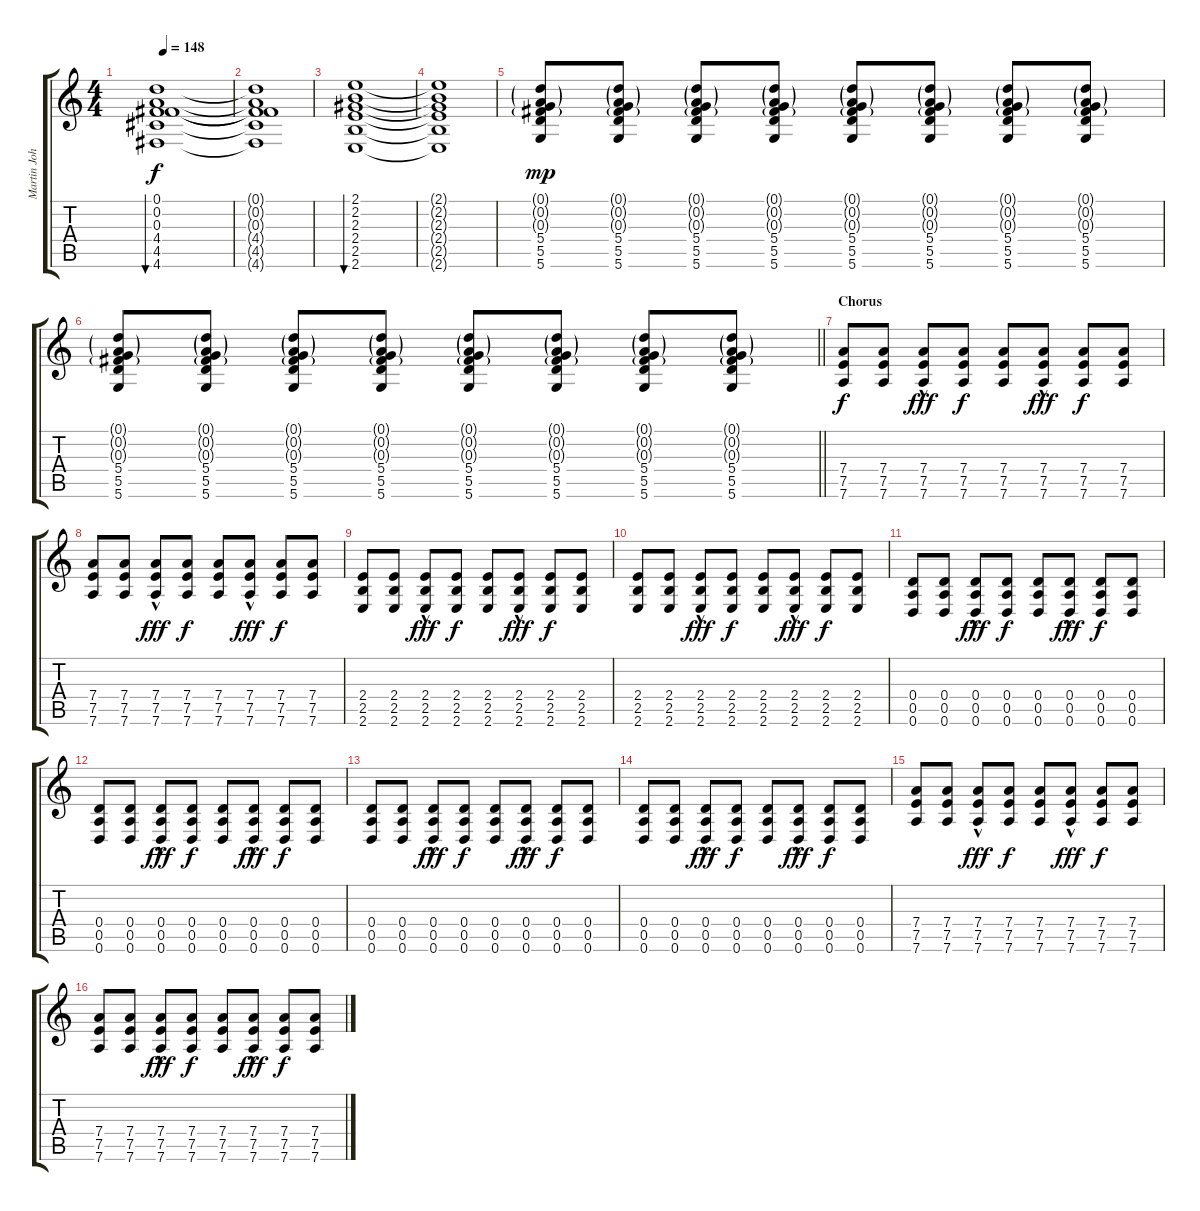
\track ("Martin Johnson (Rhythm Guitar)" "Martin Joh") {instrument overdrivenguitar}
\staff {score tabs}
\tuning (D4 A3 Gb3 D3 A2 D2) {hide}
\ts (4 4)
\tempo 148
\clef g2
\ks c
(0.1 0.2 0.3 4.4 4.5 4.6).1{bu 480 dy f} |
(0.1{t} 0.2{t} 0.3{t} 4.4{t} 4.5{t} 4.6{t}).1 |
(2.1 2.2 2.3 2.4 2.5 2.6).1{bu 480} |
(2.1{t} 2.2{t} 2.3{t} 2.4{t} 2.5{t} 2.6{t}).1 |
(0.1{g} 0.2{g} 0.3{g} 5.4 5.5 5.6).8{dy mp instrument overdrivenguitar} (0.1{g} 0.2{g} 0.3{g} 5.4 5.5 5.6).8 (0.1{g} 0.2{g} 0.3{g} 5.4 5.5 5.6).8 (0.1{g} 0.2{g} 0.3{g} 5.4 5.5 5.6).8 (0.1{g} 0.2{g} 0.3{g} 5.4 5.5 5.6).8 (0.1{g} 0.2{g} 0.3{g} 5.4 5.5 5.6).8 (0.1{g} 0.2{g} 0.3{g} 5.4 5.5 5.6).8 (0.1{g} 0.2{g} 0.3{g} 5.4 5.5 5.6).8 |
\barLineRight lightlight
(0.1{g} 0.2{g} 0.3{g} 5.4 5.5 5.6).8 (0.1{g} 0.2{g} 0.3{g} 5.4 5.5 5.6).8 (0.1{g} 0.2{g} 0.3{g} 5.4 5.5 5.6).8 (0.1{g} 0.2{g} 0.3{g} 5.4 5.5 5.6).8 (0.1{g} 0.2{g} 0.3{g} 5.4 5.5 5.6).8 (0.1{g} 0.2{g} 0.3{g} 5.4 5.5 5.6).8 (0.1{g} 0.2{g} 0.3{g} 5.4 5.5 5.6).8 (0.1{g} 0.2{g} 0.3{g} 5.4 5.5 5.6).8 |
\section ("" "Chorus")
(7.4 7.5 7.6).8{dy f} (7.4 7.5 7.6).8 (7.4 7.5 7.6{hac}).8{dy fff} (7.4 7.5 7.6).8{dy f} (7.4 7.5 7.6).8 (7.4 7.5 7.6{hac}).8{dy fff} (7.4 7.5 7.6).8{dy f} (7.4 7.5 7.6).8 |
(7.4 7.5 7.6).8 (7.4 7.5 7.6).8 (7.4 7.5 7.6{hac}).8{dy fff} (7.4 7.5 7.6).8{dy f} (7.4 7.5 7.6).8 (7.4 7.5 7.6{hac}).8{dy fff} (7.4 7.5 7.6).8{dy f} (7.4 7.5 7.6).8 |
(2.4 2.5 2.6).8 (2.4 2.5 2.6).8 (2.4 2.5 2.6{hac}).8{dy fff} (2.4 2.5 2.6).8{dy f} (2.4 2.5 2.6).8 (2.4 2.5 2.6{hac}).8{dy fff} (2.4 2.5 2.6).8{dy f} (2.4 2.5 2.6).8 |
(2.4 2.5 2.6).8 (2.4 2.5 2.6).8 (2.4 2.5 2.6{hac}).8{dy fff} (2.4 2.5 2.6).8{dy f} (2.4 2.5 2.6).8 (2.4 2.5 2.6{hac}).8{dy fff} (2.4 2.5 2.6).8{dy f} (2.4 2.5 2.6).8 |
(0.4 0.5 0.6).8 (0.4 0.5 0.6).8 (0.4 0.5 0.6{hac}).8{dy fff} (0.4 0.5 0.6).8{dy f} (0.4 0.5 0.6).8 (0.4 0.5 0.6{hac}).8{dy fff} (0.4 0.5 0.6).8{dy f} (0.4 0.5 0.6).8 |
(0.4 0.5 0.6).8 (0.4 0.5 0.6).8 (0.4 0.5 0.6{hac}).8{dy fff} (0.4 0.5 0.6).8{dy f} (0.4 0.5 0.6).8 (0.4 0.5 0.6{hac}).8{dy fff} (0.4 0.5 0.6).8{dy f} (0.4 0.5 0.6).8 |
(0.4 0.5 0.6).8 (0.4 0.5 0.6).8 (0.4 0.5 0.6{hac}).8{dy fff} (0.4 0.5 0.6).8{dy f} (0.4 0.5 0.6).8 (0.4 0.5 0.6{hac}).8{dy fff} (0.4 0.5 0.6).8{dy f} (0.4 0.5 0.6).8 |
(0.4 0.5 0.6).8 (0.4 0.5 0.6).8 (0.4 0.5 0.6{hac}).8{dy fff} (0.4 0.5 0.6).8{dy f} (0.4 0.5 0.6).8 (0.4 0.5 0.6{hac}).8{dy fff} (0.4 0.5 0.6).8{dy f} (0.4 0.5 0.6).8 |
(7.4 7.5 7.6).8 (7.4 7.5 7.6).8 (7.4 7.5 7.6{hac}).8{dy fff} (7.4 7.5 7.6).8{dy f} (7.4 7.5 7.6).8 (7.4 7.5 7.6{hac}).8{dy fff} (7.4 7.5 7.6).8{dy f} (7.4 7.5 7.6).8 |
(7.4 7.5 7.6).8 (7.4 7.5 7.6).8 (7.4 7.5 7.6{hac}).8{dy fff} (7.4 7.5 7.6).8{dy f} (7.4 7.5 7.6).8 (7.4 7.5 7.6{hac}).8{dy fff} (7.4 7.5 7.6).8{dy f} (7.4 7.5 7.6).8
